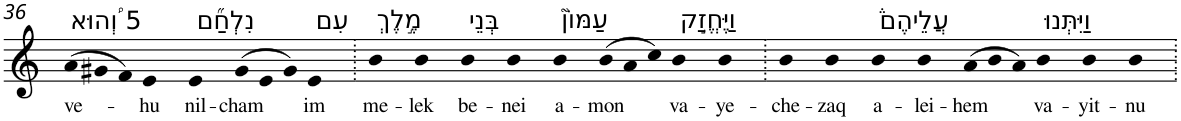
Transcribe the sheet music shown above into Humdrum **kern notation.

**kern	**text
*part1	*part1
*staff1	*staff1
*I"Piano	*
*I'Pno	*
!!LO:PB:g=z
*clefG2	*
*k[]	*
*Xtuplet	*
=36	=36
!LO:TX:a:t=5 וְ֠הוּא	!
!	!LO:LY:b
(>12a	ve-
12g#X	.
12f)	.
!	!LO:LY:b
4e	-hu
!LO:TX:a:t=נִלְחַ֞ם	!
!	!LO:LY:b
4e	nil-
!	!LO:LY:b
(>12g#	-cham
12e	.
12g#)	.
!LO:TX:a:t=עִם	!
!	!LO:LY:b
4e	im
=37.	=37.
!LO:TX:a:t=מֶ֣לֶךְ	!
!	!LO:LY:b
4b	me-
!	!LO:LY:b
4b	-lek
!LO:TX:a:t=בְּנֵי	!
!	!LO:LY:b
4b	be-
!	!LO:LY:b
4b	-nei
!LO:TX:a:t=עַמּוֹן֮	!
!	!LO:LY:b
4b	a-
!	!LO:LY:b
(>12b	-mon
12a	.
12cc)	.
!LO:TX:a:t=וַיֶּחֱזַ֣ק	!
!	!LO:LY:b
4b	va-
!	!LO:LY:b
4b	-ye-
=38.	=38.
!	!LO:LY:b
4b	-che-
!	!LO:LY:b
4b	-zaq
!LO:TX:a:t=עֲלֵיהֶם֒	!
!	!LO:LY:b
4b	a-
!	!LO:LY:b
4b	-lei-
!	!LO:LY:b
(>12a	-hem
12b	.
12a)	.
!LO:TX:a:t=וַיִּתְּנוּ	!
!	!LO:LY:b
4b	va-
!	!LO:LY:b
4b	-yit-
!	!LO:LY:b
4b	-nu
=.	=.
*-	*-
